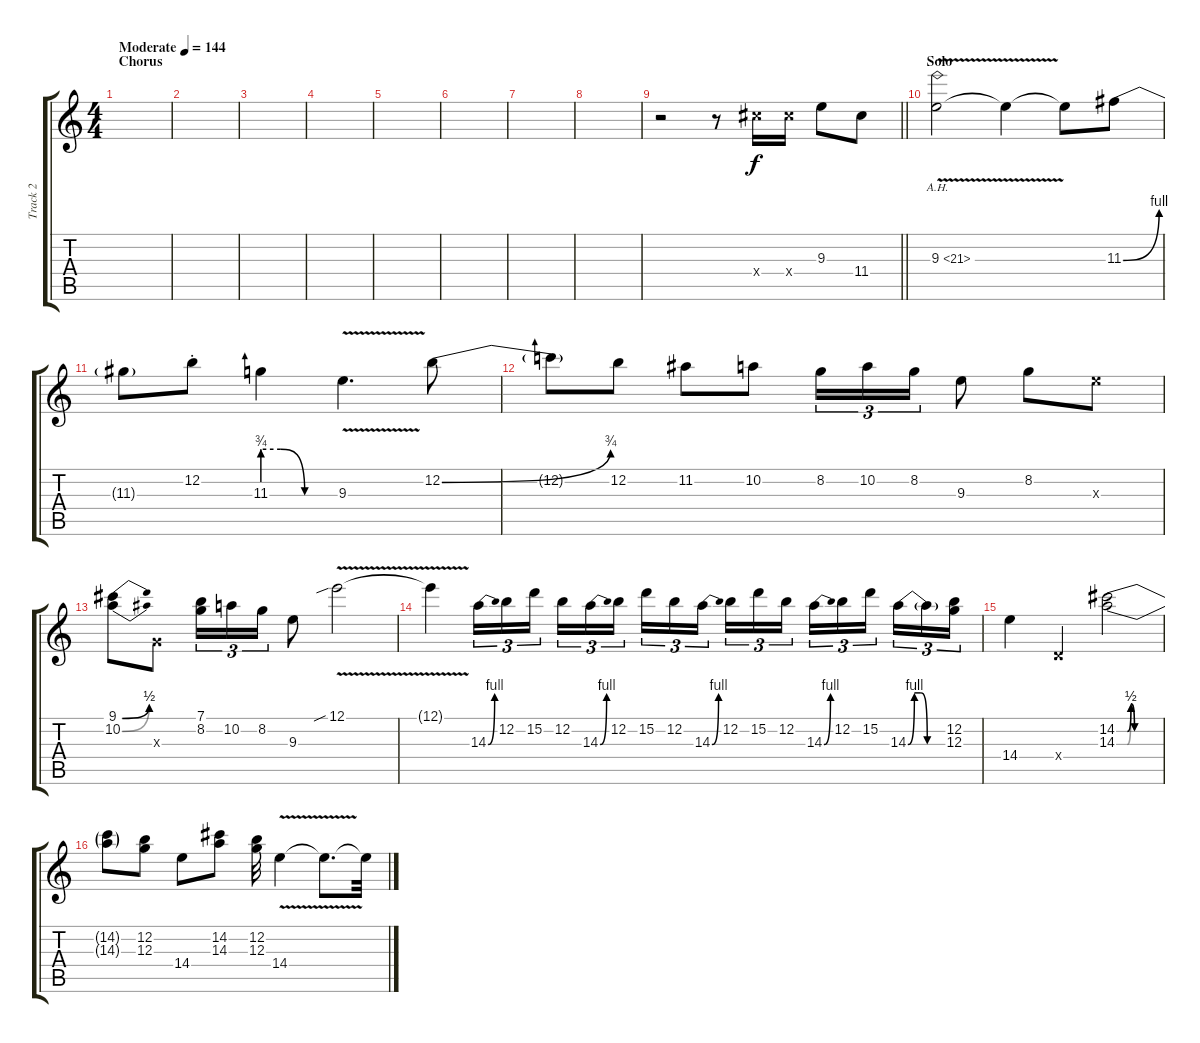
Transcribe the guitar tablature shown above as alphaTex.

\track ("Track 2" "Track 2") {instrument overdrivenguitar}
\staff {score tabs}
\tuning (E4 B3 G3 D3 A2 E2) {hide}
\ts (4 4)
\section ("" "Chorus")
\tempo (144 "Moderate")
\clef g2
\ks c
|
|
|
|
|
|
|
|
\barLineRight lightlight
r.2 r.8 11.4{x}.16 11.4{x}.16 9.3.8 11.4.8 |
\section ("" "Solo")
9.3{ah 12 v}.2 9.3{t}.4 9.3{t}.8 11.3{be (bend 0 0 60 4)}.8 |
11.3{t}.8 12.2{st}.8 11.3{be (custom 0 3 15 3 35 0 60 0)}.4 9.3{v}.4{d} 12.2{be (bend 0 0 60 3)}.8 |
12.2{t}.8 12.2.8 11.2.8 10.2.8 8.2.16{tu (3 2)} 10.2.16{tu (3 2)} 8.2.16{tu (3 2)} 9.3.8 8.2.8 9.3{x}.8 |
(9.1{be (bend 0 0 60 2)} 10.2{be (bend 0 0 60 2)}).8 0.3{x}.8 (7.1 8.2).16{tu (3 2)} 10.2.16{tu (3 2)} 8.2.16{tu (3 2)} 9.3.8 12.1{v sib}.2 |
12.1{t}.4 14.3{be (bend 0 0 60 4)}.16{tu (3 2)} 12.2.16{tu (3 2)} 15.2.16{tu (3 2) beam splitsecondary} 12.2.16{tu (3 2)} 14.3{be (bend 0 0 60 4)}.16{tu (3 2)} 12.2.16{tu (3 2)} 15.2.16{tu (3 2)} 12.2.16{tu (3 2)} 14.3{be (bend 0 0 60 4)}.16{tu (3 2) beam splitsecondary} 12.2.16{tu (3 2)} 15.2.16{tu (3 2)} 12.2.16{tu (3 2)} 14.3{be (bend 0 0 60 4)}.16{tu (3 2)} 12.2.16{tu (3 2)} 15.2.16{tu (3 2) beam splitsecondary} 14.3{be (custom 0 0 10 4 20 4 30 0 60 0)}.16{tu (3 2)} 14.3{t}.16{tu (3 2)} (12.2 12.3).16{tu (3 2)} |
14.4.4 0.4{x}.4 (14.2{be (custom 0 0 15 0 20 2 25 0 60 0)} 14.3{be (custom 0 0 15 0 20 2 25 0 60 0)}).2 |
(14.2{t} 14.3{t}).8 (12.2 12.3).8 14.4.8 (14.2 14.3).8 (12.2 12.3).32 14.4{v}.4 14.4{t}.8{d} 14.4{t}.32
